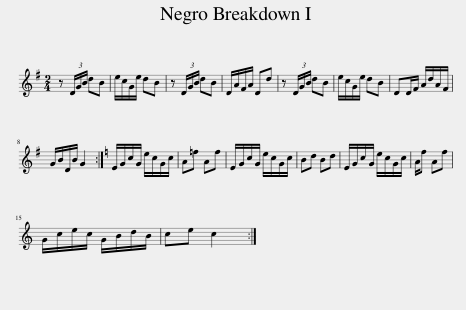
X:1
L:1/8
M:2/4
I:linebreak $
K:G
V:1 treble
V:1
 z (3D/G/B/ dB | e/c/G/e/ dB | z (3D/G/B/ dB | D/A/F/A/ Dd | z (3D/G/B/ dB | %5
 e/c/G/e/ dB | DD/F/ A/d/A/F/ |$ G/B/D/B/ G2 :|[K:C] E/G/c/G/ e/c/G/c/ | A=f Af | %10
 E/G/c/G/ e/c/G/c/ | Bd Bd | E/G/c/G/ e/c/G/c/ | A/f Af |$ G/c/e/c/ G/B/d/B/ | %15
 ce c2 :| %16
